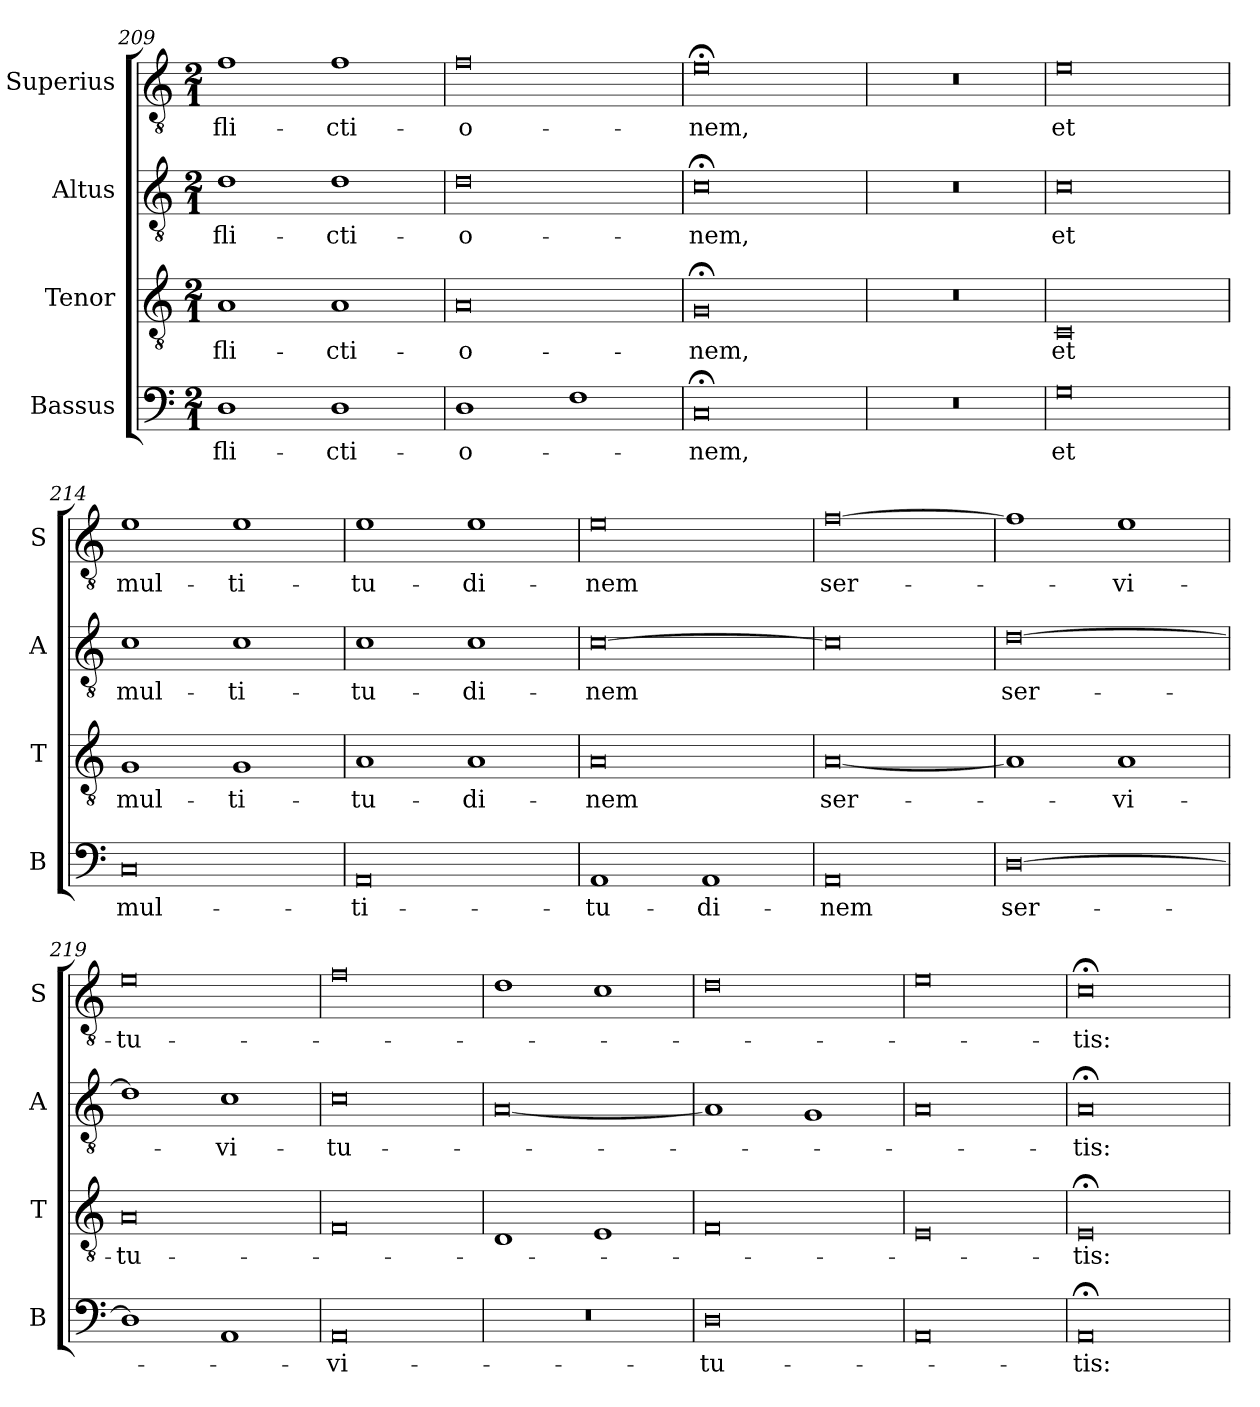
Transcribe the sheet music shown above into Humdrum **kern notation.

**kern	**text	**kern	**text	**kern	**text	**kern	**text
*part4	*part4	*part3	*part3	*part2	*part2	*part1	*part1
*staff4	*staff4	*staff3	*staff3	*staff2	*staff2	*staff1	*staff1
*I"Bassus	*	*I"Tenor	*	*I"Altus	*	*I"Superius	*
*I'B	*	*I'T	*	*I'A	*	*I'S	*
*clefF4	*	*clefGv2	*	*clefGv2	*	*clefGv2	*
*k[]	*	*k[]	*	*k[]	*	*k[]	*
*M2/1	*	*M2/1	*	*M2/1	*	*M2/1	*
=209	=209	=209	=209	=209	=209	=209	=209
1D	-fli-	1A	-fli-	1d	-fli-	1f	-fli-
1D	-cti-	1A	-cti-	1d	-cti-	1f	-cti-
=210	=210	=210	=210	=210	=210	=210	=210
1D	-o-	0A	-o-	0d	-o-	0f	-o-
1F	.	.	.	.	.	.	.
=211	=211	=211	=211	=211	=211	=211	=211
0C;<	-nem,	0G;<	-nem,	0c;<	-nem,	0e;<	-nem,
=212	=212	=212	=212	=212	=212	=212	=212
0r	.	0r	.	0r	.	0r	.
=213	=213	=213	=213	=213	=213	=213	=213
0G	et	0C	et	0c	et	0e	et
=214	=214	=214	=214	=214	=214	=214	=214
0C	mul-	1G	mul-	1c	mul-	1e	mul-
.	.	1G	-ti-	1c	-ti-	1e	-ti-
=215	=215	=215	=215	=215	=215	=215	=215
0AA	-ti-	1A	-tu-	1c	-tu-	1e	-tu-
.	.	1A	-di-	1c	-di-	1e	-di-
=216	=216	=216	=216	=216	=216	=216	=216
1AA	-tu-	0A	-nem	[0c	-nem	0e	-nem
1AA	-di-	.	.	.	.	.	.
=217	=217	=217	=217	=217	=217	=217	=217
0AA	-nem	[0A	ser-	0c]	.	[0f	ser-
=218	=218	=218	=218	=218	=218	=218	=218
[0D	ser-	1A]	.	[0d	ser-	1f]	.
.	.	1A	-vi-	.	.	1e	-vi-
=219	=219	=219	=219	=219	=219	=219	=219
1D]	.	0A	-tu-	1d]	.	0e	-tu-
1AA	.	.	.	1c	-vi-	.	.
=220	=220	=220	=220	=220	=220	=220	=220
0AA	-vi-	0F	.	0c	-tu-	0f	.
=221	=221	=221	=221	=221	=221	=221	=221
0r	.	1D	.	[0A	.	1d	.
.	.	1E	.	.	.	1c	.
=222	=222	=222	=222	=222	=222	=222	=222
0D	-tu-	0F	.	1A]	.	0d	.
.	.	.	.	1G	.	.	.
=223	=223	=223	=223	=223	=223	=223	=223
0AA	.	0E	.	0A	.	0e	.
=224	=224	=224	=224	=224	=224	=224	=224
0AA;<	-tis:	0E;<	-tis:	0A;<	-tis:	0c;<	-tis:
=	=	=	=	=	=	=	=
*-	*-	*-	*-	*-	*-	*-	*-
